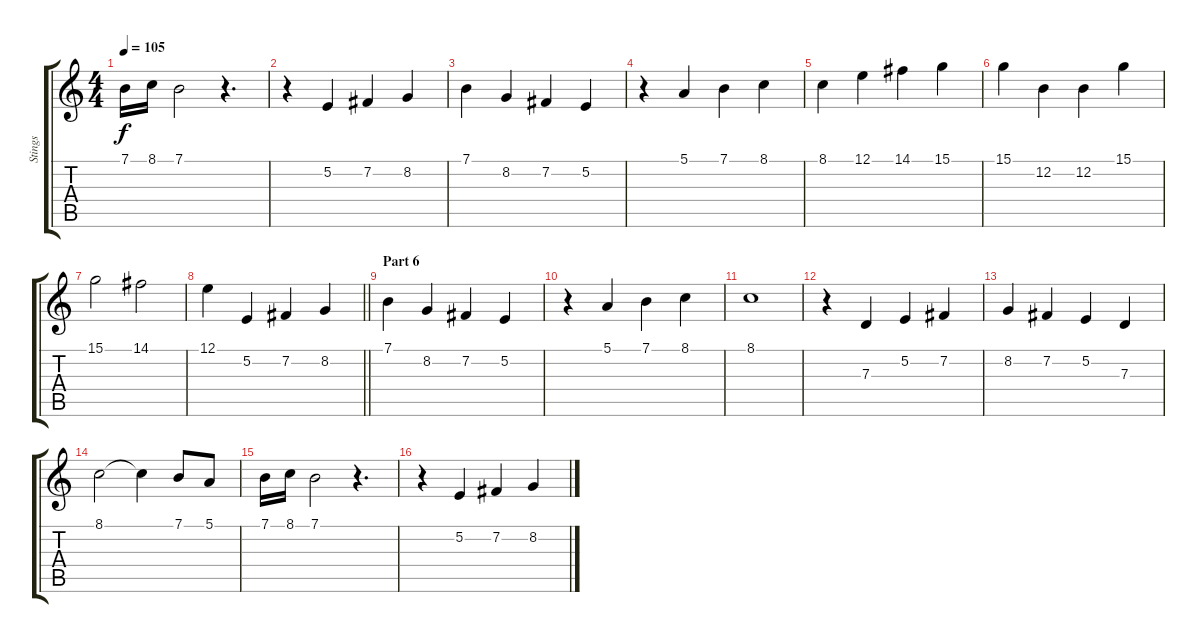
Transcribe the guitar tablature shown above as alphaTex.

\track ("Stings" "Stings") {instrument stringensemble1}
\staff {score tabs}
\tuning (E4 B3 G3 D3 A2 E2) {hide}
\ts (4 4)
\tempo 105
\clef g2
\ks c
7.1.16{dy f} 8.1.16 7.1.2 r.4{d} |
r.4 5.2.4 7.2.4 8.2.4 |
7.1.4 8.2.4 7.2.4 5.2.4 |
r.4 5.1.4 7.1.4 8.1.4 |
8.1.4 12.1.4 14.1.4 15.1.4 |
15.1.4 12.2.4 12.2.4 15.1.4 |
15.1.2 14.1.2 |
\barLineRight lightlight
12.1.4 5.2.4 7.2.4 8.2.4 |
\section ("" "Part 6")
7.1.4 8.2.4 7.2.4 5.2.4 |
r.4 5.1.4 7.1.4 8.1.4 |
8.1.1 |
r.4 7.3.4 5.2.4 7.2.4 |
8.2.4 7.2.4 5.2.4 7.3.4 |
8.1.2 8.1{t}.4 7.1.8 5.1.8 |
7.1.16 8.1.16 7.1.2 r.4{d} |
r.4 5.2.4 7.2.4 8.2.4
